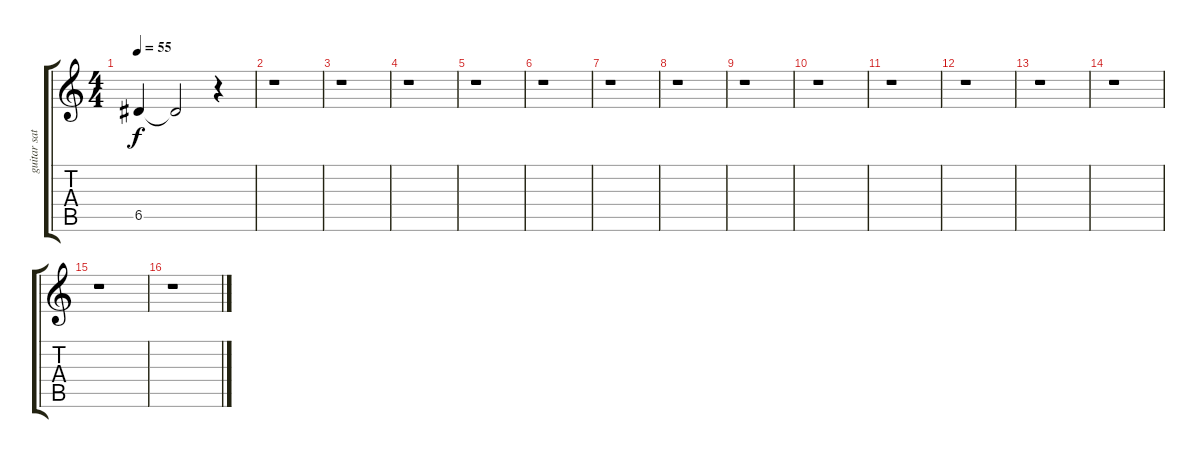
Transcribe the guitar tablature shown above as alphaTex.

\track ("guitar sat" "guitar sat") {instrument distortionguitar}
\staff {score tabs}
\tuning (E4 B3 G3 D3 A2 E2) {hide}
\ts (4 4)
\tempo 55
\clef g2
\ks c
6.5.4{dy f} 6.5{t}.2 r.4 |
r.1 |
r.1 |
r.1 |
r.1 |
r.1 |
r.1 |
r.1 |
r.1 |
r.1 |
r.1 |
r.1 |
r.1 |
r.1 |
r.1 |
r.1
